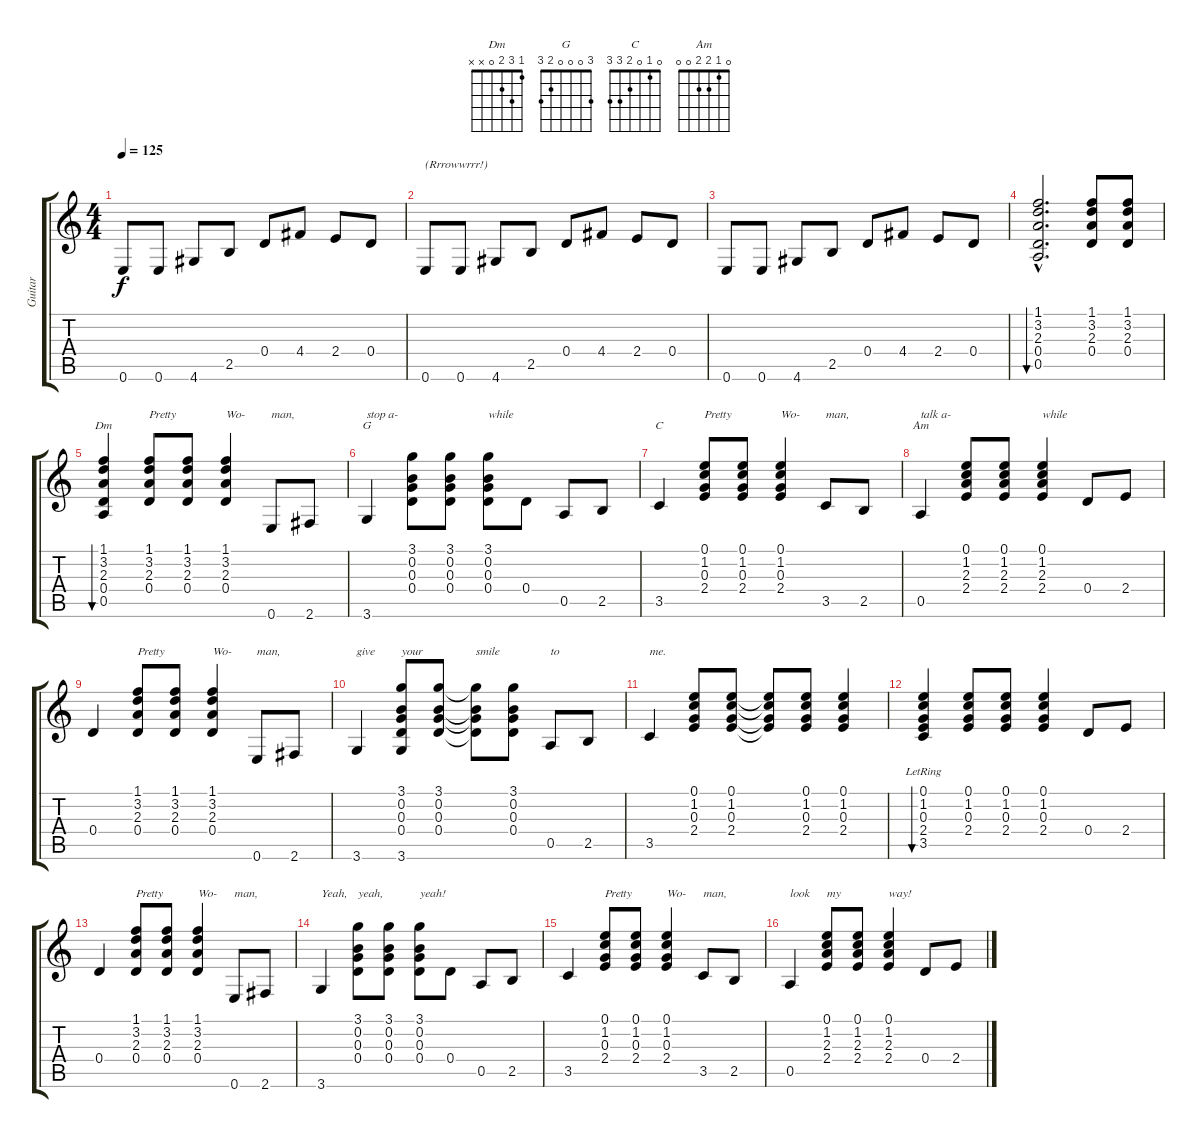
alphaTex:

\track ("Guitar" "Guitar") {instrument electricguitarclean}
\staff {score tabs}
\tuning (E4 B3 G3 D3 A2 E2) {hide}
\chord ("Dm" 1 3 2 0 x x)
\chord ("G" 3 0 0 0 2 3)
\chord ("C" 0 1 0 2 3 3)
\chord ("Am" 0 1 2 2 0 0)
\ts (4 4)
\tempo 125
\clef g2
\ks c
0.6.8{dy f} 0.6.8 4.6.8 2.5.8 0.4.8 4.4.8 2.4.8 0.4.8 |
0.6.8{txt "(Rrrowwrrr!)"} 0.6.8 4.6.8 2.5.8 0.4.8 4.4.8 2.4.8 0.4.8 |
0.6.8 0.6.8 4.6.8 2.5.8 0.4.8 4.4.8 2.4.8 0.4.8 |
(1.1{hac} 3.2{hac} 2.3{hac} 0.4{hac} 0.5{hac}).2{d bu 120} (1.1 3.2 2.3 0.4).8 (1.1 3.2 2.3 0.4).8 |
(1.1 3.2 2.3 0.4 0.5).4{bu 120 ch "Dm"} (1.1 3.2 2.3 0.4).8{txt "Pretty"} (1.1 3.2 2.3 0.4).8 (1.1 3.2 2.3 0.4).4{txt "Wo-"} 0.6.8{txt "man,"} 2.6.8 |
3.6.4{ch "G" txt "stop a-"} (3.1 0.2 0.3 0.4).8 (3.1 0.2 0.3 0.4).8 (3.1 0.2 0.3 0.4).8{txt "while"} 0.4.8 0.5.8 2.5.8 |
3.5.4{ch "C"} (0.1 1.2 0.3 2.4).8{txt "Pretty"} (0.1 1.2 0.3 2.4).8 (0.1 1.2 0.3 2.4).4{txt "Wo-"} 3.5.8{txt "man,"} 2.5.8 |
0.5.4{ch "Am" txt "talk a-"} (0.1 1.2 2.3 2.4).8 (0.1 1.2 2.3 2.4).8 (0.1 1.2 2.3 2.4).4{txt "while"} 0.4.8 2.4.8 |
0.4.4 (1.1 3.2 2.3 0.4).8{txt "Pretty"} (1.1 3.2 2.3 0.4).8 (1.1 3.2 2.3 0.4).4{txt "Wo-"} 0.6.8{txt "man,"} 2.6.8 |
3.6.4{txt "give"} (3.1 0.2 0.3 0.4 3.6).8{txt "your"} (3.1 0.2 0.3 0.4).8 (3.1{t} 0.2{t} 0.3{t} 0.4{t}).8{txt "smile"} (3.1 0.2 0.3 0.4).8 0.5.8{txt "to"} 2.5.8 |
3.5.4{txt "me."} (0.1 1.2 0.3 2.4).8 (0.1 1.2 0.3 2.4).8 (0.1{t} 1.2{t} 0.3{t} 2.4{t}).8 (0.1 1.2 0.3 2.4).8 (0.1 1.2 0.3 2.4).4 |
(0.1 1.2 0.3 2.4 3.5{lr}).4{bu 120} (0.1 1.2 0.3 2.4).8 (0.1 1.2 0.3 2.4).8 (0.1 1.2 0.3 2.4).4 0.4.8 2.4.8 |
0.4.4 (1.1 3.2 2.3 0.4).8{txt "Pretty"} (1.1 3.2 2.3 0.4).8 (1.1 3.2 2.3 0.4).4{txt "Wo-"} 0.6.8{txt "man,"} 2.6.8 |
3.6.4{txt "Yeah,"} (3.1 0.2 0.3 0.4).8{txt "yeah,"} (3.1 0.2 0.3 0.4).8 (3.1 0.2 0.3 0.4).8{txt "yeah!"} 0.4.8 0.5.8 2.5.8 |
3.5.4 (0.1 1.2 0.3 2.4).8{txt "Pretty"} (0.1 1.2 0.3 2.4).8 (0.1 1.2 0.3 2.4).4{txt "Wo-"} 3.5.8{txt "man,"} 2.5.8 |
0.5.4{txt "look"} (0.1 1.2 2.3 2.4).8{txt "my"} (0.1 1.2 2.3 2.4).8 (0.1 1.2 2.3 2.4).4{txt "way!"} 0.4.8 2.4.8
